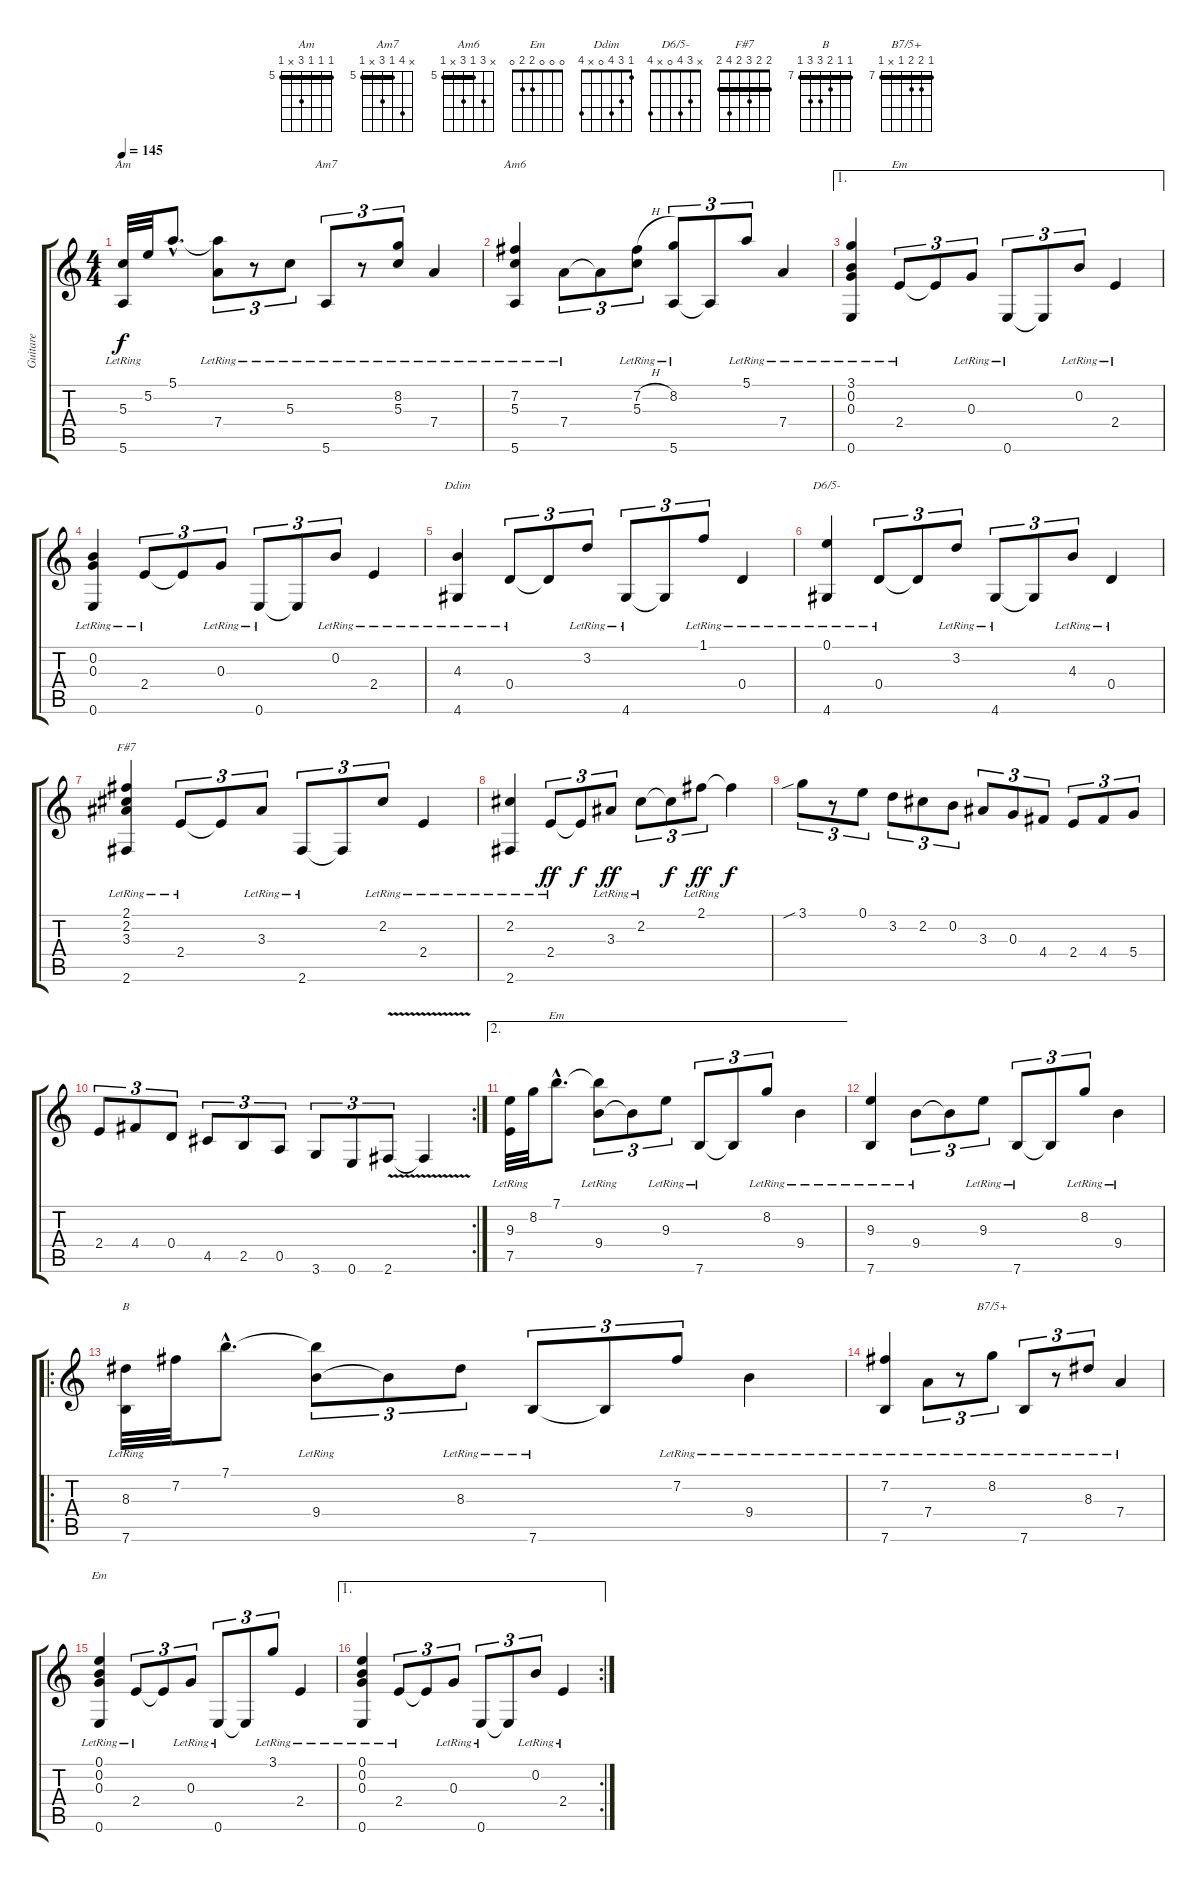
\track ("Guitare" "Guitare") {instrument acousticguitarnylon}
\staff {score tabs}
\tuning (E4 B3 G3 D3 A2 E2) {hide}
\chord ("Am" 5 5 5 7 x 5) {firstfret 5 barre 5}
\chord ("Am7" x 8 5 7 x 5) {firstfret 5 barre 5}
\chord ("Am6" x 7 5 7 x 5) {firstfret 5 barre 5}
\chord ("Em" 3 0 0 2 2 0)
\chord ("Ddim" 1 3 4 0 x 4)
\chord ("D6/5-" x 3 4 0 x 4)
\chord ("F#7" 2 2 3 2 4 2) {barre 2}
\chord ("Em" 7 8 9 9 7 7) {firstfret 7 barre 7}
\chord ("B" 7 7 8 9 9 7) {firstfret 7 barre 7}
\chord ("B7/5+" 7 8 8 7 x 7) {firstfret 7 barre 7}
\chord ("Em" 0 0 0 2 2 0)
\ts (4 4)
\tempo 145
\clef g2
\ks c
(5.3{lr} 5.6{lr}).32{ch "Am" dy f} 5.2.32 5.1{hac}.8{d} (5.1{t} 7.4{lr}).8{tu (3 2)} r.8{tu (3 2)} 5.3{lr}.8{tu (3 2)} 5.6{lr}.8{tu (3 2) ch "Am7"} r.8{tu (3 2)} (8.2{lr} 5.3{lr}).8{tu (3 2)} 7.4{lr}.4 |
(7.2{lr} 5.3{lr} 5.6{lr}).4{ch "Am6"} 7.4{lr}.8{tu (3 2)} 7.4{t}.8{tu (3 2)} (7.2{h} 5.3{lr}).8{tu (3 2)} (8.2{lr} 5.6{lr}).8{tu (3 2)} 5.6{t}.8{tu (3 2)} 5.1{lr}.8{tu (3 2)} 7.4{lr}.4 |
\ae 1
(3.1{lr} 0.2{lr} 0.3{lr} 0.6{lr}).4 2.4{lr}.8{tu (3 2) ch "Em"} 2.4{t}.8{tu (3 2)} 0.3{lr}.8{tu (3 2)} 0.6{lr}.8{tu (3 2)} 0.6{t}.8{tu (3 2)} 0.2{lr}.8{tu (3 2)} 2.4{lr}.4 |
(0.2{lr} 0.3{lr} 0.6{lr}).4 2.4{lr}.8{tu (3 2)} 2.4{t}.8{tu (3 2)} 0.3{lr}.8{tu (3 2)} 0.6{lr}.8{tu (3 2)} 0.6{t}.8{tu (3 2)} 0.2{lr}.8{tu (3 2)} 2.4{lr}.4 |
(4.3{lr} 4.6{lr}).4{ch "Ddim"} 0.4{lr}.8{tu (3 2)} 0.4{t}.8{tu (3 2)} 3.2{lr}.8{tu (3 2)} 4.6{lr}.8{tu (3 2)} 4.6{t}.8{tu (3 2)} 1.1{lr}.8{tu (3 2)} 0.4{lr}.4 |
(0.1{lr} 4.6{lr}).4{ch "D6/5-"} 0.4{lr}.8{tu (3 2)} 0.4{t}.8{tu (3 2)} 3.2{lr}.8{tu (3 2)} 4.6{lr}.8{tu (3 2)} 4.6{t}.8{tu (3 2)} 4.3{lr}.8{tu (3 2)} 0.4{lr}.4 |
(2.1{lr} 2.2{lr} 3.3{lr} 2.6{lr}).4{ch "F#7"} 2.4{lr}.8{tu (3 2)} 2.4{t}.8{tu (3 2)} 3.3{lr}.8{tu (3 2)} 2.6{lr}.8{tu (3 2)} 2.6{t}.8{tu (3 2)} 2.2{lr}.8{tu (3 2)} 2.4{lr}.4 |
(2.2{lr} 2.6{lr}).4 2.4{lr}.8{tu (3 2) dy ff} 2.4{t}.8{tu (3 2) dy f} 3.3{lr}.8{tu (3 2) dy ff} 2.2{lr}.8{tu (3 2)} 2.2{t}.8{tu (3 2) dy f} 2.1{lr}.8{tu (3 2) dy ff} 2.1{t}.4{dy f} |
3.1{sib}.8{tu (3 2)} r.8{tu (3 2)} 0.1.8{tu (3 2)} 3.2.8{tu (3 2)} 2.2.8{tu (3 2)} 0.2.8{tu (3 2)} 3.3.8{tu (3 2)} 0.3.8{tu (3 2)} 4.4.8{tu (3 2)} 2.4.8{tu (3 2)} 4.4.8{tu (3 2)} 5.4.8{tu (3 2)} |
\rc 2
2.4.8{tu (3 2)} 4.4.8{tu (3 2)} 0.4.8{tu (3 2)} 4.5.8{tu (3 2)} 2.5.8{tu (3 2)} 0.5.8{tu (3 2)} 3.6.8{tu (3 2)} 0.6.8{tu (3 2)} 2.6{v}.8{tu (3 2)} 2.6{t}.4 |
\ae 2
(9.3{lr} 7.5{lr}).32 8.2.32 7.1{hac}.8{d ch "Em"} (7.1{t} 9.4{lr}).8{tu (3 2)} 9.4{t}.8{tu (3 2)} 9.3{lr}.8{tu (3 2)} 7.6{lr}.8{tu (3 2)} 7.6{t}.8{tu (3 2)} 8.2{lr}.8{tu (3 2)} 9.4{lr}.4 |
(9.3{lr} 7.6{lr}).4 9.4{lr}.8{tu (3 2)} 9.4{t}.8{tu (3 2)} 9.3{lr}.8{tu (3 2)} 7.6{lr}.8{tu (3 2)} 7.6{t}.8{tu (3 2)} 8.2{lr}.8{tu (3 2)} 9.4{lr}.4 |
\ro
(8.3{lr} 7.6{lr}).32{ch "B"} 7.2.32 7.1{hac}.8{d} (7.1{t} 9.4{lr}).8{tu (3 2)} 9.4{t}.8{tu (3 2)} 8.3{lr}.8{tu (3 2)} 7.6{lr}.8{tu (3 2)} 7.6{t}.8{tu (3 2)} 7.2{lr}.8{tu (3 2)} 9.4{lr}.4 |
(7.2{lr} 7.6{lr}).4 7.4{lr}.8{tu (3 2)} r.8{tu (3 2)} 8.2{lr}.8{tu (3 2) ch "B7/5+"} 7.6{lr}.8{tu (3 2)} r.8{tu (3 2)} 8.3{lr}.8{tu (3 2)} 7.4{lr}.4 |
(0.1{lr} 0.2{lr} 0.3{lr} 0.6{lr}).4{ch "Em"} 2.4{lr}.8{tu (3 2)} 2.4{t}.8{tu (3 2)} 0.3{lr}.8{tu (3 2)} 0.6{lr}.8{tu (3 2)} 0.6{t}.8{tu (3 2)} 3.1{lr}.8{tu (3 2)} 2.4{lr}.4 |
\ae 1
\rc 2
(0.1{lr} 0.2{lr} 0.3{lr} 0.6{lr}).4 2.4{lr}.8{tu (3 2)} 2.4{t}.8{tu (3 2)} 0.3{lr}.8{tu (3 2)} 0.6{lr}.8{tu (3 2)} 0.6{t}.8{tu (3 2)} 0.2{lr}.8{tu (3 2)} 2.4{lr}.4
